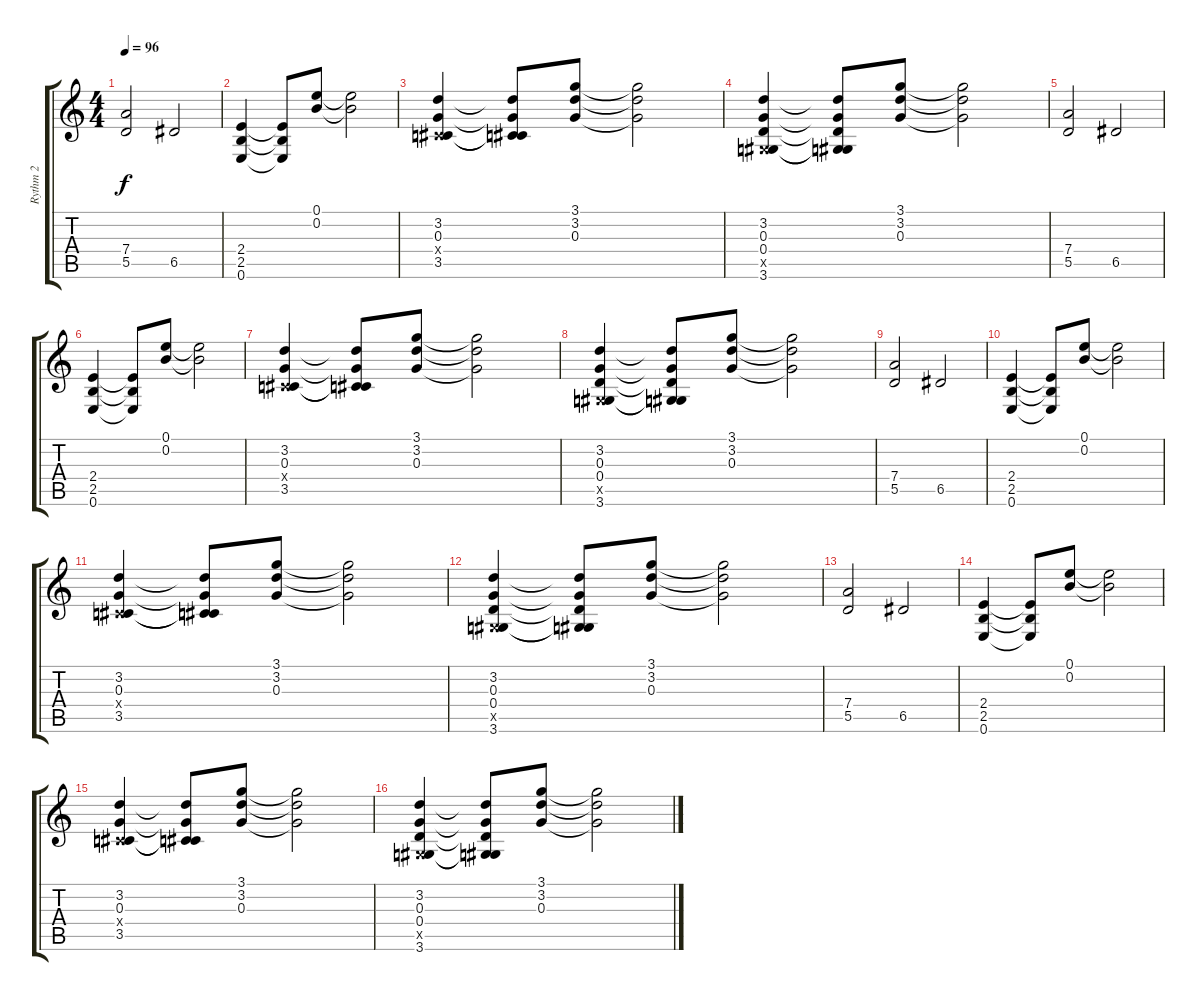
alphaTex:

\track ("Rythm 2" "Rythm 2") {instrument overdrivenguitar}
\staff {score tabs}
\tuning (E4 B3 G3 D3 A2 E2) {hide}
\ts (4 4)
\tempo 96
\clef g2
\ks c
(7.4 5.5).2{dy f} 6.5.2 |
(2.4 2.5 0.6).4 (2.4{t} 2.5{t} 0.6{t}).8 (0.1 0.2).8 (0.1{t} 0.2{t}).2 |
(3.2 0.3 -1.4{x} 3.5).4 (3.2{t} 0.3{t} -1.4{t} 3.5{t}).8 (3.1 3.2 0.3).8 (3.1{t} 3.2{t} 0.3{t}).2 |
(3.2 0.3 0.4 -1.5{x} 3.6).4 (3.2{t} 0.3{t} 0.4{t} -1.5{t} 3.6{t}).8 (3.1 3.2 0.3).8 (3.1{t} 3.2{t} 0.3{t}).2 |
(7.4 5.5).2 6.5.2 |
(2.4 2.5 0.6).4 (2.4{t} 2.5{t} 0.6{t}).8 (0.1 0.2).8 (0.1{t} 0.2{t}).2 |
(3.2 0.3 -1.4{x} 3.5).4 (3.2{t} 0.3{t} -1.4{t} 3.5{t}).8 (3.1 3.2 0.3).8 (3.1{t} 3.2{t} 0.3{t}).2 |
(3.2 0.3 0.4 -1.5{x} 3.6).4 (3.2{t} 0.3{t} 0.4{t} -1.5{t} 3.6{t}).8 (3.1 3.2 0.3).8 (3.1{t} 3.2{t} 0.3{t}).2 |
(7.4 5.5).2 6.5.2 |
(2.4 2.5 0.6).4 (2.4{t} 2.5{t} 0.6{t}).8 (0.1 0.2).8 (0.1{t} 0.2{t}).2 |
(3.2 0.3 -1.4{x} 3.5).4 (3.2{t} 0.3{t} -1.4{t} 3.5{t}).8 (3.1 3.2 0.3).8 (3.1{t} 3.2{t} 0.3{t}).2 |
(3.2 0.3 0.4 -1.5{x} 3.6).4 (3.2{t} 0.3{t} 0.4{t} -1.5{t} 3.6{t}).8 (3.1 3.2 0.3).8 (3.1{t} 3.2{t} 0.3{t}).2 |
(7.4 5.5).2 6.5.2 |
(2.4 2.5 0.6).4 (2.4{t} 2.5{t} 0.6{t}).8 (0.1 0.2).8 (0.1{t} 0.2{t}).2 |
(3.2 0.3 -1.4{x} 3.5).4 (3.2{t} 0.3{t} -1.4{t} 3.5{t}).8 (3.1 3.2 0.3).8 (3.1{t} 3.2{t} 0.3{t}).2 |
(3.2 0.3 0.4 -1.5{x} 3.6).4 (3.2{t} 0.3{t} 0.4{t} -1.5{t} 3.6{t}).8 (3.1 3.2 0.3).8 (3.1{t} 3.2{t} 0.3{t}).2
